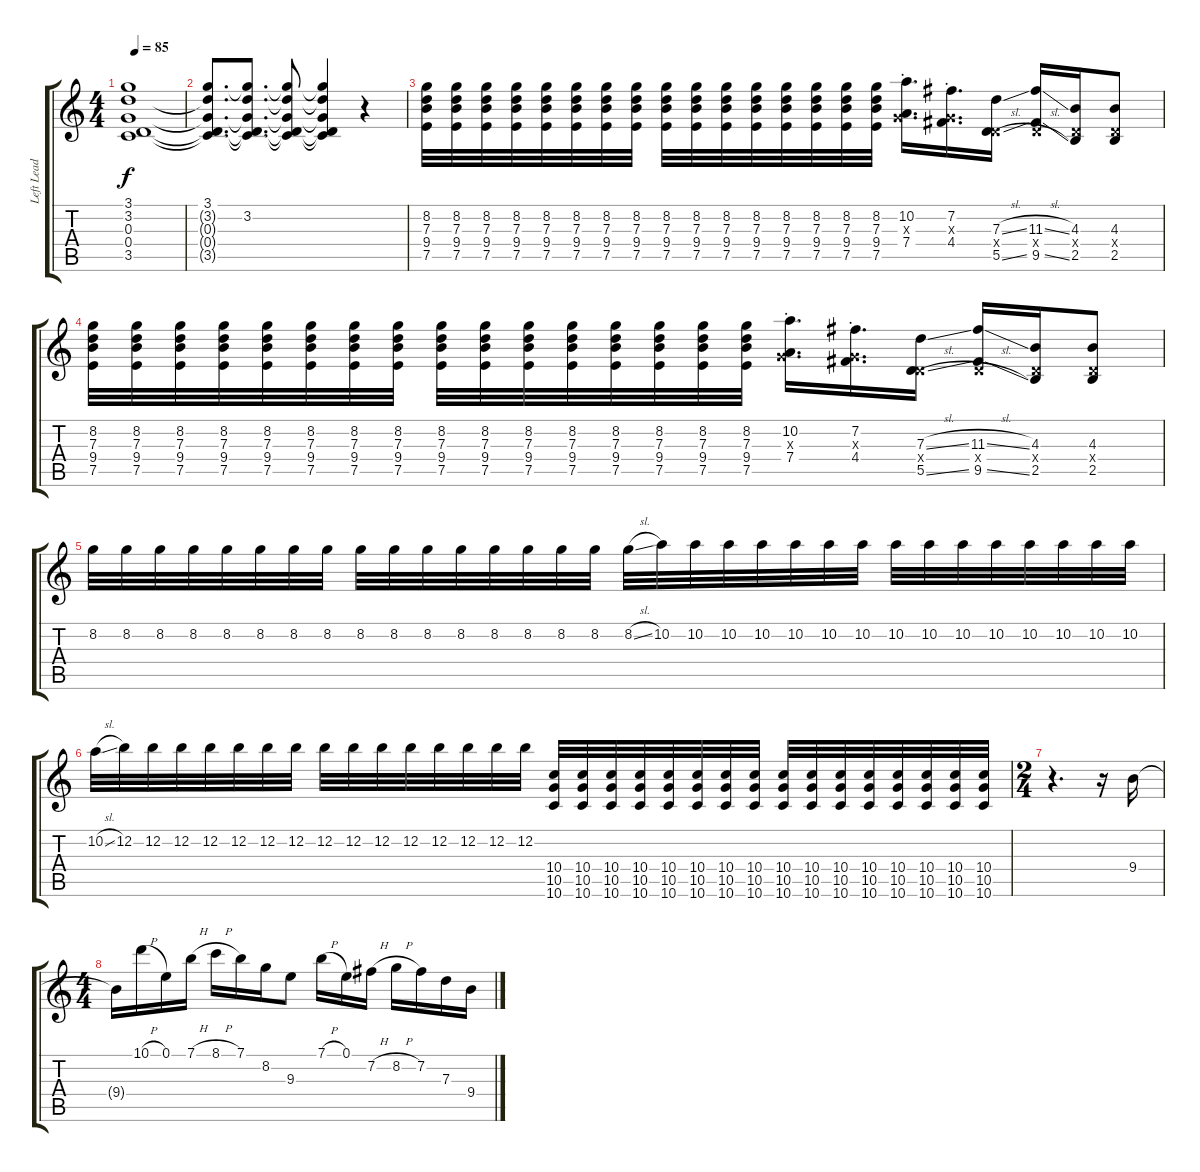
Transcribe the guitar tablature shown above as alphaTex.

\track ("Left Lead Guitar" "Left Lead ") {instrument distortionguitar}
\staff {score tabs}
\tuning (E4 B3 G3 D3 A2 D2) {hide}
\ts (4 4)
\tempo 85
\clef g2
\ks c
(3.1 3.2 0.3 0.4 3.5).1{dy f} |
(3.1 3.2{t} 0.3{t} 0.4{t} 3.5{t}).8{d} (3.1{t} 3.2 0.3{t} 0.4{t} 3.5{t}).8{d} (3.1{t} 3.2{t} 0.3{t} 0.4{t} 3.5{t}).8 (3.1{t} 3.2{t} 0.3{t} 0.4{t} 3.5{t}).4 r.4 |
(8.2 7.3 9.4 7.5).32 (8.2 7.3 9.4 7.5).32 (8.2 7.3 9.4 7.5).32 (8.2 7.3 9.4 7.5).32 (8.2 7.3 9.4 7.5).32 (8.2 7.3 9.4 7.5).32 (8.2 7.3 9.4 7.5).32 (8.2 7.3 9.4 7.5).32 (8.2 7.3 9.4 7.5).32 (8.2 7.3 9.4 7.5).32 (8.2 7.3 9.4 7.5).32 (8.2 7.3 9.4 7.5).32 (8.2 7.3 9.4 7.5).32 (8.2 7.3 9.4 7.5).32 (8.2 7.3 9.4 7.5).32 (8.2 7.3 9.4 7.5).32 (10.2{st} 0.3{x} 7.4{st}).16{d} (7.2{st} 0.3{x} 4.4{st}).16{d} (7.3{sl} 0.4{x} 5.5{sl}).16 (11.3{sl} 0.4{x} 9.5{sl}).16 (4.3 0.4{x} 2.5).16 (4.3 0.4{x} 2.5).8 |
(8.2 7.3 9.4 7.5).32 (8.2 7.3 9.4 7.5).32 (8.2 7.3 9.4 7.5).32 (8.2 7.3 9.4 7.5).32 (8.2 7.3 9.4 7.5).32 (8.2 7.3 9.4 7.5).32 (8.2 7.3 9.4 7.5).32 (8.2 7.3 9.4 7.5).32 (8.2 7.3 9.4 7.5).32 (8.2 7.3 9.4 7.5).32 (8.2 7.3 9.4 7.5).32 (8.2 7.3 9.4 7.5).32 (8.2 7.3 9.4 7.5).32 (8.2 7.3 9.4 7.5).32 (8.2 7.3 9.4 7.5).32 (8.2 7.3 9.4 7.5).32 (10.2{st} 0.3{x} 7.4{st}).16{d} (7.2{st} 0.3{x} 4.4{st}).16{d} (7.3{sl} 0.4{x} 5.5{sl}).16 (11.3{sl} 0.4{x} 9.5{sl}).16 (4.3 0.4{x} 2.5).16 (4.3 0.4{x} 2.5).8 |
8.2.32 8.2.32 8.2.32 8.2.32 8.2.32 8.2.32 8.2.32 8.2.32 8.2.32 8.2.32 8.2.32 8.2.32 8.2.32 8.2.32 8.2.32 8.2.32 8.2{sl}.32 10.2.32 10.2.32 10.2.32 10.2.32 10.2.32 10.2.32 10.2.32 10.2.32 10.2.32 10.2.32 10.2.32 10.2.32 10.2.32 10.2.32 10.2.32 |
10.2{sl}.32 12.2.32 12.2.32 12.2.32 12.2.32 12.2.32 12.2.32 12.2.32 12.2.32 12.2.32 12.2.32 12.2.32 12.2.32 12.2.32 12.2.32 12.2.32 (10.4 10.5 10.6).32 (10.4 10.5 10.6).32 (10.4 10.5 10.6).32 (10.4 10.5 10.6).32 (10.4 10.5 10.6).32 (10.4 10.5 10.6).32 (10.4 10.5 10.6).32 (10.4 10.5 10.6).32 (10.4 10.5 10.6).32 (10.4 10.5 10.6).32 (10.4 10.5 10.6).32 (10.4 10.5 10.6).32 (10.4 10.5 10.6).32 (10.4 10.5 10.6).32 (10.4 10.5 10.6).32 (10.4 10.5 10.6).32 |
\ts (2 4)
r.4{d} r.16 9.4.16 |
\ts (4 4)
9.4{t}.16 10.1{h}.16 0.1.16 7.1{h}.16 8.1{h}.16 7.1.16 8.2.16 9.3.8 7.1{h}.16 0.1.16 7.2{h}.16 8.2{h}.16 7.2.16 7.3.16 9.4.16
